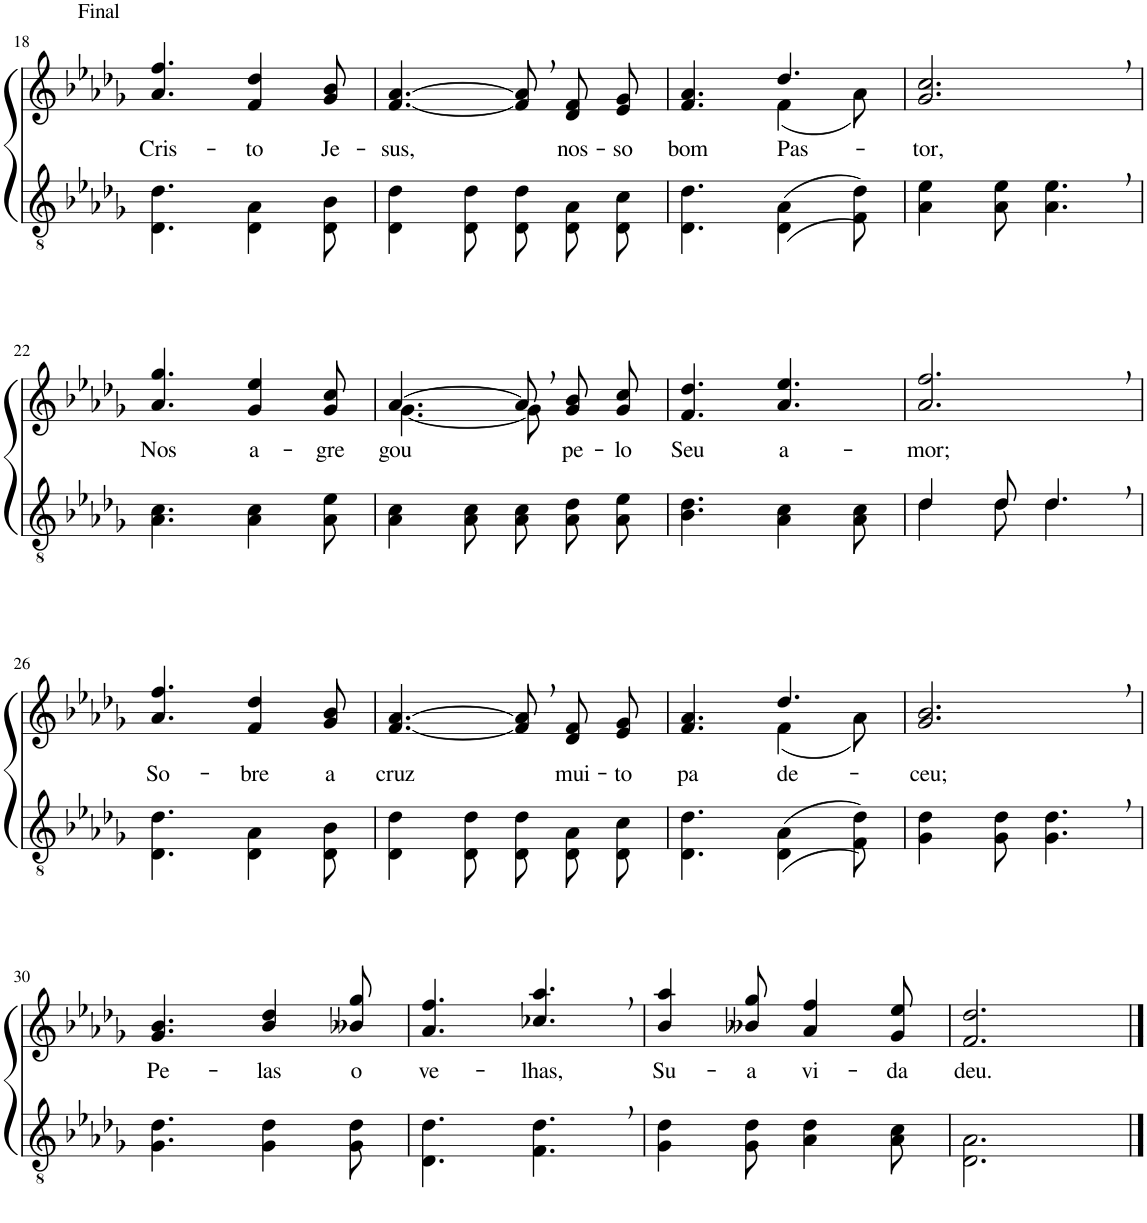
**kern	**kern	**text
*part2	*part1	*part1
*staff2	*staff1	*staff1
*I"Parte III e IV	*I"Parte I e II	*
!!LO:PB:g=z
*clefGv2	*clefG2	*
*Trd3c5	*Trd3c5	*
*k[b-e-a-d-g-]	*k[b-e-a-d-g-]	*
*M6/8	*M6/8	*
=18	=18	=18
!	!LO:TX:a:t=Final	!
!	!	!LO:LY:b
4.D-\ 4.d-\	4.a-/ 4.ff/	Cris-
!	!	!LO:LY:b
4D-\ 4A-\	4f/ 4dd-/	-to
!	!	!LO:LY:b
8D-\ 8B-\	8g-/ 8b-/	Je-
=19	=19	=19
!	!	!LO:LY:b
4D-\ 4d-\	[4.f/ [4.a-/	-sus,
8D-\ 8d-\	.	.
8D-/ 8d-/L	8f],/ 8a-],/L	.
!	!	!LO:LY:b
8D-/ 8A-/	8d-/ 8f/	nos-
!	!	!LO:LY:b
8D-/ 8c/J	8e-/ 8g-/J	-so
=20	=20	=20
!	!	!LO:LY:b
*	*^	*
4.D-\ 4.d-\	4.f/ 4.a-/	4.ryy	bom
!	!	!	!LO:LY:b
((4D-\ 4A-\	4.dd-/	(4f\	Pas-
8F\ 8d-\))	.	8a-\)	.
=21	=21	=21	=21
!	!	!	!LO:LY:b
*	*v	*v	*
4A-\ 4e-\	2.g-/, 2.cc/,	tor,
8A-\ 8e-\	.	.
4.A-\, 4.e-\,	.	.
!!LO:LB:g=z
=22	=22	=22
!	!	!LO:LY:b
4.A-\ 4.c\	4.a-/ 4.gg-/	Nos
!	!	!LO:LY:b
4A-\ 4c\	4g-/ 4ee-/	a-
!	!	!LO:LY:b
8A-\ 8e-\	8g-/ 8cc/	-gre-
=23	=23	=23
*	*^	*
!	!	!	!LO:LY:b
4A-\ 4c\	[4.a-/	[4.g-\	-gou
8A-\ 8c\	.	.	.
8A-\ 8c\L	8a-,\L]	8g-\]	.
!	!	!	!LO:LY:b
8A-\ 8d-\	8g-\ 8b-\	4ryy	pe-
!	!	!	!LO:LY:b
8A-\ 8e-\J	8g-\ 8cc\J	.	-lo
*	*v	*v	*
=24	=24	=24
!	!	!LO:LY:b
4.B-\ 4.d-\	4.f/ 4.dd-/	Seu
!	!	!LO:LY:b
4A-\ 4c\	4.a-/ 4.ee-/	a-
8A-\ 8c\	.	.
=25	=25	=25
*^	*	*
!	!	!	!LO:LY:b
4d-\	4d-/	2.a-/, 2.ff/,	-mor;
8d-\	8d-/	.	.
4.d-,\	4.d-/	.	.
!!LO:LB:g=z
=26	=26	=26	=26
!	!	!	!LO:LY:b
*v	*v	*	*
4.D-\ 4.d-\	4.a-/ 4.ff/	So-
!	!	!LO:LY:b
4D-\ 4A-\	4f/ 4dd-/	-bre
!	!	!LO:LY:b
8D-\ 8B-\	8g-/ 8b-/	a
=27	=27	=27
!	!	!LO:LY:b
4D-\ 4d-\	[4.f/ [4.a-/	cruz
8D-\ 8d-\	.	.
8D-/ 8d-/L	8f],/ 8a-],/L	.
!	!	!LO:LY:b
8D-/ 8A-/	8d-/ 8f/	mui-
!	!	!LO:LY:b
8D-/ 8c/J	8e-/ 8g-/J	-to
=28	=28	=28
!	!	!LO:LY:b
*	*^	*
4.D-\ 4.d-\	4.f/ 4.a-/	4.ryy	pa-
!	!	!	!LO:LY:b
((4D-\ 4A-\	4.dd-/	(4f\	de-
8F\ 8d-\))	.	8a-\)	.
=29	=29	=29	=29
!	!	!	!LO:LY:b
*	*v	*v	*
4G-\ 4d-\	2.g-/, 2.b-/,	-ceu;
8G-\ 8d-\	.	.
4.G-\, 4.d-\,	.	.
!!LO:LB:g=z
=30	=30	=30
!	!	!LO:LY:b
4.G-\ 4.d-\	4.g-/ 4.b-/	Pe-
!	!	!LO:LY:b
4G-\ 4d-\	4b-/ 4dd-/	-las
!	!	!LO:LY:b
8G-\ 8d-\	8b--X/ 8gg-/	o
=31	=31	=31
!	!	!LO:LY:b
4.D-\ 4.d-\	4.a-/ 4.ff/	ve-
!	!	!LO:LY:b
4.F\, 4.d-\,	4.cc-X/, 4.aa-/,	-lhas,
=32	=32	=32
!	!	!LO:LY:b
4G-\ 4d-\	4b-/ 4aa-/	Su-
!	!	!LO:LY:b
8G-\ 8d-\	8b--X/ 8gg-/	-a
!	!	!LO:LY:b
4A-\ 4d-\	4a-/ 4ff/	vi-
!	!	!LO:LY:b
8A-\ 8c\	8g-/ 8ee-/	-da
=33	=33	=33
!	!	!LO:LY:b
2.D-\ 2.A-\	2.f/ 2.dd-/	deu.
==	==	==
*-	*-	*-
